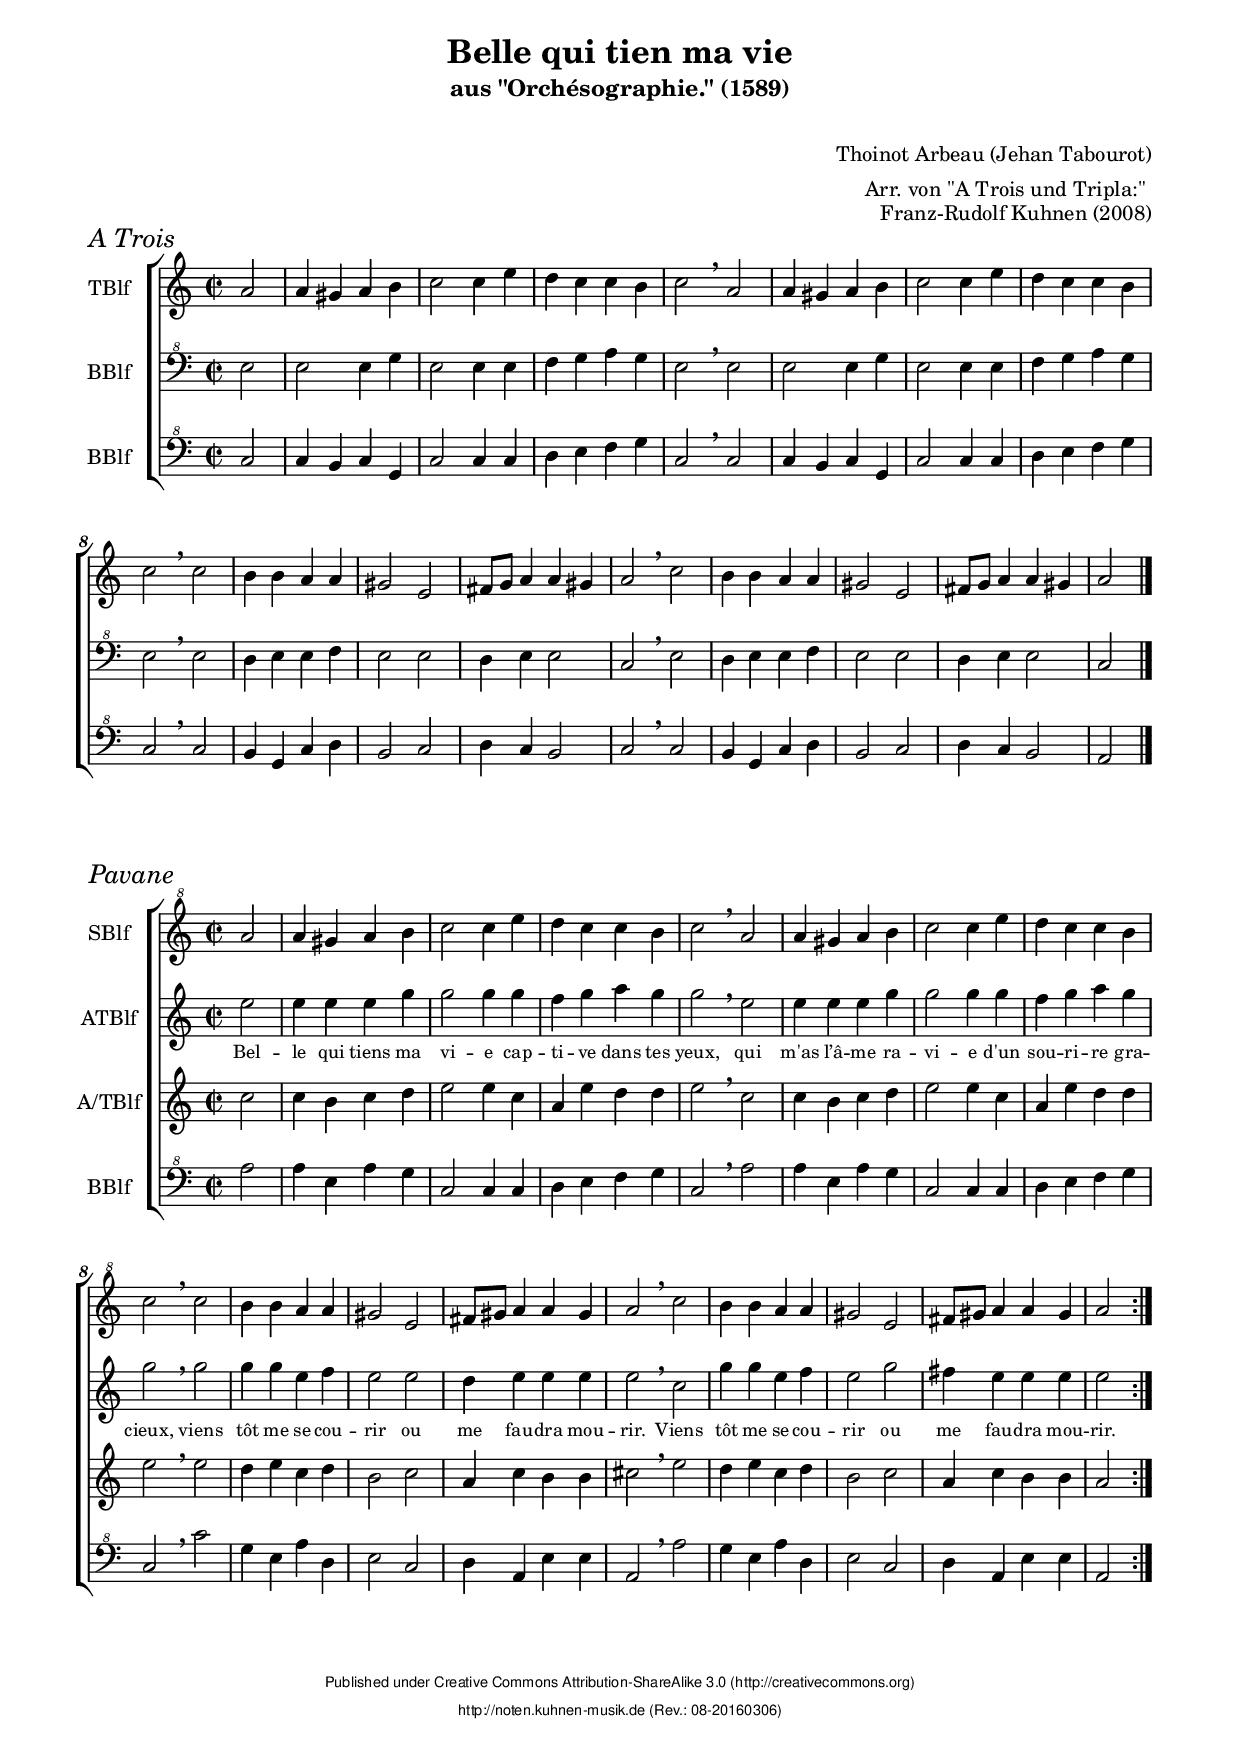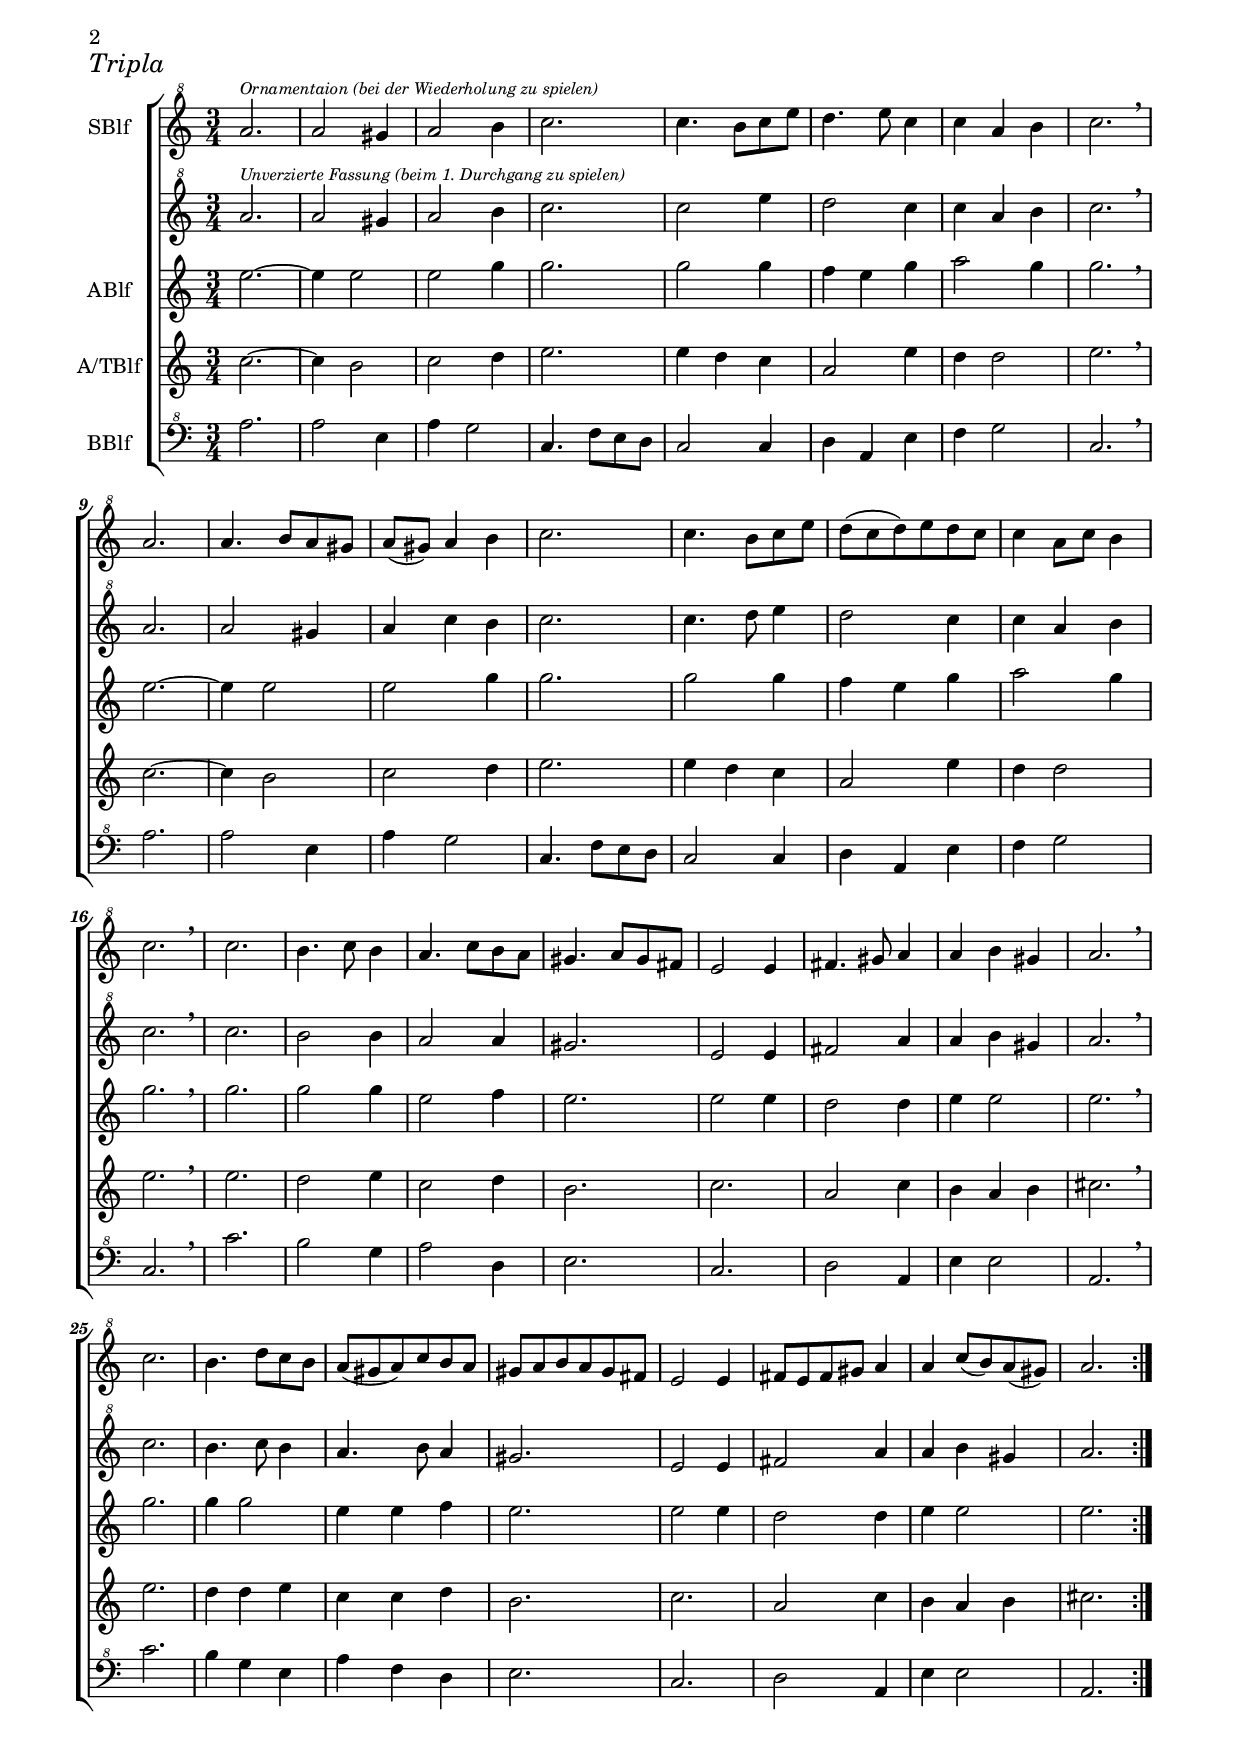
\version "2.18.0"
#(ly:set-option 'point-and-click #f)
#(set-default-paper-size "a4")
\include "deutsch.ly"

\paper {
    line-width = 18\cm
  ragged-last-bottom = ##f
 
}
#(set-global-staff-size 18)


\header  { 
    title =   "Belle qui tien ma vie"
    subtitle = \markup  \center-column {
      "aus \"Orchésographie.\" (1589)"
    }
    composer =  \markup  \right-column { 
     "\n" "Thoinot Arbeau (Jehan Tabourot)"
    }
    arranger = \markup  \right-column { 
      {
       "\n" 
       "Arr. von \"A Trois und Tripla:\" "       
       \vspace #-0.3 "Franz-Rudolf Kuhnen (2008)"
     }
    }
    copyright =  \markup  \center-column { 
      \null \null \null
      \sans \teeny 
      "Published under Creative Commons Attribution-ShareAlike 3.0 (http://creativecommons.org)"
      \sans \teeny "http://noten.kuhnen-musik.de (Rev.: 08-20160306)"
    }
}


% ######################### A Trois ###########################
\score {
  
\new ChoirStaff
\relative c''

<< 
   \override Score.BarNumber  #'font-shape = #'italic
   \override Score.BarNumber  #'font-series = #'bold
   \override Score.RehearsalMark  #'break-visibility = #begin-of-line-invisible

\new Staff {  
  \set Staff.midiInstrument = #"oboe"
  \set Staff.instrumentName = \markup { \column { "TBlf" } }
  \clef "G"
  \key a \minor
  \time 2/2
  \partial 4*2 a2 |
   a4 gis  a4 h |
   c2 c4 e |
   d c  c 4 h |
   c2 \breathe  a2 |
        
  %         5
   a 4 gis a4 h |
   c2  c4 e |
   d c c 4 h |
   c 2  \breathe
        
   c2 |
   h4 h a4 a |
   gis2 e2 |
   fis8 g a4 a4 gis |
   a2  \breathe 
   
   c2 |
   h4 h a4 a |
   gis2  e2 |
   fis8 g a4 a4 gis |
   a2  \bar "|."
   \bar "|."
}


\new Staff {  
  \set Staff.midiInstrument = #"flute"
  \set Staff.instrumentName = \markup { \column { "BBlf" } }
  \time 2/2
   \clef "bass^8"
   \key a \minor
   e2 |
   e2 e4 g |
   e2 e4 e |
   f g a g |
   e2  \breathe
       
   e2 |
   e2 e4 g |
   e2 e4 e |
   f g a g |
   e2  \breathe
        
   e2 |
   d4 e  e f |
   e2 e2 |
   d4 e e2 |
   c2  \breathe 
        
   e2 |
   d4 e  e f |
   e2 e2 |
   d 4 e e2 |
   c2   \bar "|."
}


\new Staff {
  \set Staff.midiInstrument = #"flute"  
  \set Staff.instrumentName = \markup { \column { "BBlf" } }
  \time 2/2
  \clef "bass^8"
  \key a \minor
  c2 |
  c4 h c g |
  c2 c4 c |
  d e f g |
  c,2  \breathe
  
  c2 |
  c4 h c g |
  c2 c4 c |
  d e f g |
  c,2 \breathe
  
  c2 |
  h4 g c d |
  h2 c2 |
  d4 c  h2 |
  c2   \breathe
  
  c2 |
  h4 g c d |
  h2 c2 |
  d4 c  h2 |
  a2   \bar "|."
}

% \new Staff {
%   \set Staff.midiInstrument = #"acoustic guitar (nylon)"  
%   \clef "bass"
%   \key f \major
%   \time 2/2
%  c4 c
%    \bar "|."
% }

>>
\layout {
  indent = 1.2\cm
}
% 
\midi {
  \tempo 2 = 48
}

\header {
  piece=   \markup { 
    \left-column {
      \override #'(font-size . 2) \italic "A Trois"
      %{\small \italic "Croches pointées, et coulées"%}
    }
  }
}

}


% ######################### Pavane ###########################
\score {
  
\new ChoirStaff
\relative c'''

<< 
   \override Score.BarNumber  #'font-shape = #'italic
   \override Score.BarNumber  #'font-series = #'bold
   \override Score.RehearsalMark  #'break-visibility = #begin-of-line-invisible

\new Staff {  
  \set Staff.midiInstrument = #"oboe"
  \set Staff.instrumentName = \markup { \column { "SBlf" } }
  \clef "G^8"
  \time 2/2
  \repeat volta 2 {
    \partial 2*1 a2 |
    a4 gis a h | 
    c2 c4 e |
    d c c h |
    c2 \breathe 
    
    a2 |
    a4 gis a h |
    c2 c4 e |
    d c c  h |
    c2  \breathe
    
    c2 |
    h4 h a a |
    gis2 e |
    fis8 gis a4 a gis |
    a2  \breathe
    
    c2 |
    h4 h a a |
    gis2 e |
    fis8 gis a4 a gis |
    a2    
  }
}


\new Staff {  
  \set Staff.midiInstrument = #"flute"
  \set Staff.instrumentName = \markup { \column { "ATBlf" } }
  \time 2/2
   \clef "G"
    \key a \minor
    
    e2 |
    e4 e e g |
    g2 g4 g |
    f g a g |
    g2  \breathe
    
    e2 |
    e4 e e g |
    g2 g4 g |
    f g a g |
    g2  \breathe
    
    g2 |
    g4 g e f |
    e2 e |
    d4 e e e |
    e2  \breathe
    
    c2 |
    g'4 g e f |
    e2 g |
    fis4 e e e |
    e2  
}

 \addlyrics {
      \tiny
      Bel -- le qui tiens ma vi  -- e
      cap -- ti -- ve dans tes yeux,
      qui m'as l’â -- me ra -- vi -- e
      d'un sou -- ri -- re gra -- cieux,
      viens tôt me se -- cou -- rir
      ou me fau -- dra mou -- rir.
      Viens tôt me se -- cou -- rir
      ou me fau -- dra mou -- rir.
 }


\new Staff {
  \set Staff.midiInstrument = #"flute"  
  \set Staff.instrumentName = \markup { \column { "A/TBlf" } }
  \time 2/2
  \clef "G"
    c2 |
    c4 h c d |
    e2 e4 c |
    a e' d d |
    e2  \breathe
          
    c2 |
    c4 h c d |
    e2 e4 c |
    a e' d d |
    e2  \breathe 
    
    e2 |
    d4 e c d |
    h2 c |
    a4 c h h |
    cis2  \breathe
    
    e |
    d4 e c d |
    h2 c |
    a4 c h h |
    a2 
}

\new Staff {
  \set Staff.midiInstrument = #"acoustic guitar (nylon)"
  \set Staff.instrumentName = \markup { \column { "BBlf" } }  
  \clef "bass^8"
   a2 |
   a4 e a g |
   c,2 c4 c |
   d e f g |
   c,2  \breathe
   
   a' |
   a4 e a g |
   c,2 c4 c |
   d e f g |
   c,2  \breathe
   
   c' |
   g4 e a d, |
   e2 c |
   d4 a e' e |
   a,2  \breathe
   
   a'2 |
   g4 e a d, |
   e2 c |
   d4 a e' e |
   a,2   
}

>>
\layout {
  indent = 1.2\cm
}
 
\midi {
  \tempo 2 = 48
}

\header {
  piece=   \markup { 
    \left-column {
      \override #'(font-size . 2) \italic "Pavane"
      %{\small \italic "Croches pointées, et coulées"%}
    }
  }
}

}
\pageBreak

% ######################### Tripla ###########################
\score {
  
\new ChoirStaff
\relative c'''

<< 
   \override Score.BarNumber  #'font-shape = #'italic
   \override Score.BarNumber  #'font-series = #'bold
   \override Score.RehearsalMark  #'break-visibility = #begin-of-line-invisible

\new Staff {  
  \set Staff.midiInstrument = #"oboe"
  \set Staff.instrumentName = \markup { \column { "SBlf" } }
  \clef "G^8"
  \time 3/4
      \key c \major
      \clef "G^8"
        
      \repeat volta 2 {
        
        a2.^\markup { \tiny \italic "Ornamentaion (bei der Wiederholung zu spielen)" } | a2 gis4 |
        a2 h4 | c2. |
        c4. h8 c e |
        d4. e8 c4 | c4 a h |
        c2. | \breathe \break
        
        a2. | a4. h8 a gis | a8( gis) a4 h |
        c2. | c4. h8 c e |
        d( c d) e d c | c4 a8 c h4 |
        c2. | \breathe
                        
        c2. | h4. c8 h4 |
        a4. c8 h a | gis4. a8 gis fis |
        e2 e4 | fis4. gis8 a4 |
        a4 h gis | a2. | \break \breathe
        
        c2. | h4. d8 c h |
        a( gis a) c h a | gis a h a gis fis |
        e2 e4 | fis8 e fis gis a4 |
        a4 c8( h) a( gis) | a2. |
      }
}


\new Staff {  
  \set Staff.midiInstrument = #"flute"
  \time 3/4
        \key c \major
        \clef "G^8"
        
        a2.^\markup { \tiny \italic "Unverzierte Fassung (beim 1. Durchgang zu spielen)" } | a2 gis4 |
        a2 h4 | c2. |
        c2 e4 |
        d2 c4 | c4 a  h4 |
        c2. | \breathe
        
        a2. | a2 gis4 |
        a4 c h4 | c2. |
        c4. d8 e4 |
        d2 c4 | c4 a h4 |
        c2. | \breathe
                        
        c2. | h2  h4 |
        a2 a4 | gis2. |
        e2 e4 | fis2 a4 |
        a4 h gis | a2. | \breathe
                        
        c2. | h4. c8  h4 |
        a4. h8 a4 | gis2. |
        e2 e4 | fis2 a4 |
        a4 h gis | a2. |
}


\new Staff {
  \set Staff.midiInstrument = #"flute"  
  \set Staff.instrumentName = \markup { \column { "ABlf" } }
  \time 3/4
        \clef "G"
        \key a \minor
        
        e2. ~ | e4 e2 |
        e2 g4 | g2. | g2 g4 |
        f4 e g | a2 g4 | g2. | \breathe
                
        e2. ~ | e4 e2 |
        e2 g4 | g2. | g2 g4 |
        f4 e g | a2 g4 | g2. | \breathe
        
        g2. | g2 g4 | e2 f4 | e2. | e2 e4 | 
        d2 d4 | e4 e2 | e2. | \breathe
        
        g2. | g4 g2 | e4 e f4 | e2. | e2 e4 | 
        d2 d4 | e4 e2 | e2. | 
}

\new Staff {
  \set Staff.midiInstrument = #"acoustic guitar (nylon)"  
  \set Staff.instrumentName = \markup { \column { "A/TBlf" } }
  \time 3/4
        \clef "G"
        \key a \minor
        
        c2. ~ | c4 h2 | c2 d4 | e2. | e4 d c |
        a2 e'4 | d4 d2 | e2. | \breathe
        
        c2. ~ | c4 h2 | c2 d4 | e2. | e4 d c |
        a2 e'4 | d4 d2 | e2. | \breathe
        
        e2. | d2 e4 | c2 d4 | h2. | c2. |
        a2 c4 | h4 a h4 | cis2. | \breathe
        
        e2. | d4 d e4 | c4 c d4 | h2. | c2. |
        a2 c4 | h4 a h | cis2. | 
}

\new Staff {
  \set Staff.midiInstrument = #"acoustic guitar (nylon)" 
  \set Staff.instrumentName = \markup { \column { "BBlf" } } 
        \time 3/4
        \clef "bass^8"
        \key a \minor
        
        a2. | a2 e4 | a g2 | c,4. f8 e d | c2 c4 |
        d a e' | f g2 | c,2. | \breathe
        a'2. | a2 e4 | a g2 | c,4. f8 e d | c2 c4 |
        d a e' | f g2 | c,2. | \breathe
        
        c'2. | h2 g4 | a2 d,4 |e2. | c2. |
        d2 a4 | e'4 e2 | a,2. | \breathe
        
        c'2. | h4 g e | a4 f d4 |e2. | c2. |
        d2 a4 | e'4 e2 | a,2. |
}

>>
\layout {
  indent = 1.2\cm
}
 
\midi {
  \tempo 4 = 192
}

\header {
  piece=   \markup { 
    \left-column {
      \override #'(font-size . 2) \italic "Tripla"
      %{\small \italic "Croches pointées, et coulées"%}
    }
  }
}

}
\pageBreak
%%%%%%%%%%%%% begin verses %%%%%%%%%%%%%%%%%%%%%%%%%%%%%%%%%%%%%%%%%%%%%%%%%%%% 

\markup {
  
  \fill-line { \large
    \hspace #0.1 % moves the column off the left margin; can be removed if
    % space on the page is tight
    \column { %  "\n"
      \line { \bold   "1."
              \column { \fontsize #1.2
                 {
                  "Belle qui tiens ma vie" 
                  "Captive dans tes yeux,"
                  "Qui m'as l’âme ravie"
                  "D'un sourire gracieux,"
                  "Viens tôt me secourir"
                  "Ou me faudra mourir."
                  "Viens tôt me secourir"
                  "Ou me faudra mourir."
                  \null \null
                }
              }
      }
      \line { \bold   "2."
              \column { \fontsize #1.2
                 {
                  "Pourquoi fuis-tu mignarde"
                  "Si je suis près de touai,"
                  "Quand tes yeux je regarde"
                  "Je me perds dedans mouai,"
                  "Car tes perfections"
                  "Changent mes actions."
                  "Car tes perfections"
                  "Changent mes actions."
                  \null \null
                }
              }
      }
      \line { \bold   "3."
              \column { \fontsize #1.2
                 {
                  "Tes beautés et ta grâce"
                  "Et tes divins propos"
                  "Ont échauffé la glace"
                  "Qui me gelait les os,"
                  "Et ont rempli mon cœur"
                  "D'une amoureuse ardeur."
                  "Et ont rempli mon cœur"
                  "D'une amoureuse ardeur."
                  \null \null
                }
              }
      }
      \line { \bold   "4."
              \column { \fontsize #1.2
                 {
                  "Mon âme voulait être"
                  "Libre de passions,"
                  "Mais Amour s'est fait maître"
                  "De mes affections,"
                  "Et a mis sous sa loi"
                  "Et mon cœur et ma foi."
                  "Et a mis sous sa loi"
                  "Et mon cœur et ma foi."
                  \null \null
                }
              }
      }
      
    }
    \hspace #0.1  % adds horizontal spacing between columns; if they are
    % still too close, add more " " pairs until the result 
    % looks good
    \column { %  "\n"
      \line { \bold  "5."
              \column { \fontsize #1.2
                 {
                  "Approche donc ma belle"
                  "Approche, toi mon bien,"
                  "Ne me sois plus rebelle"
                  "Puisque mon cœur est tien."
                  "Pour mon mal apaiser,"
                  "Donne-moi un baiser."
                  "Pour mon mal apaiser,"
                  "Donne-moi un baiser."
                  \null \null
                }
              }
      }
      \line { \bold   "6."
              \column {  \fontsize #1.2
                 {
                  "Je meurs mon angelette,"
                  "Je meurs en te baisant."
                  "Ta bouche tant doucette"
                  "Va mon bien ravissant."
                  "À ce coup mes esprits"
                  "Sont tous d'amour épris."
                  "À ce coup mes esprits"
                  "Sont tous d'amour épris."
                  \null \null
                }
              }
      }
      \line { \bold   "7."
              \column { \fontsize #1.2
                 {                    
                  "Plutôt on verra l'onde"
                  "Contre mont reculer,"
                  "Et plutôt l'œil du monde"
                  "Cessera de brûler,"
                  "Que l'amour qui m'époint"
                  "Décroisse d'un seul point."
                  "Que l'amour qui m'époint"
                  "Décroisse d'un seul point."
                  \null \null
                }
              }
      }
    }
    \hspace #0.1 % gives some extra space on the right margin; can
    % be removed if page space is tight
  }
}    

%%%%%%%%%%%%%   end verses %%%%%%%%%%%%%%%%%%%%%%%%%%%%%%%%%%%%%%%%%%%%%%%%%%%%

